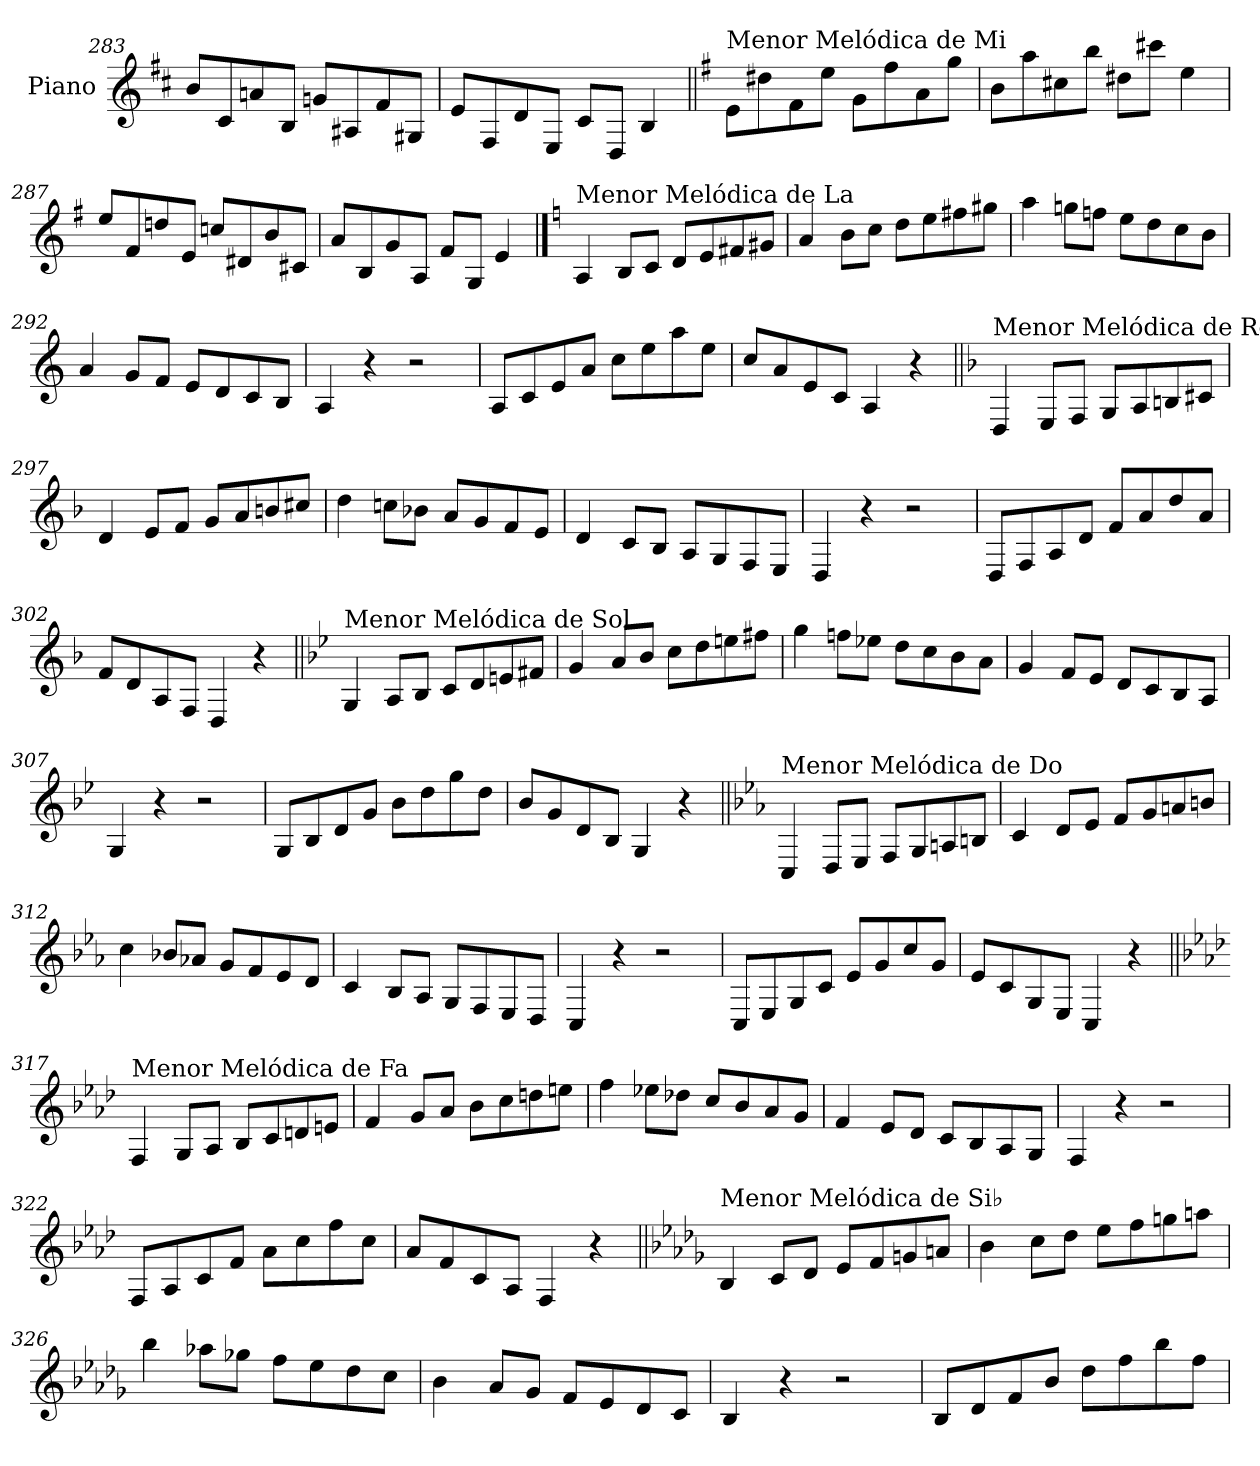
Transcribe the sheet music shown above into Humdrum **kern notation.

**kern
*part1
*staff1
*I"Piano
*I'Pno.
*clefG2
*k[f#c#]
=283
8b/L
8c#/
8an/
8B/J
8gn/L
8A#X/
8f#/
8G#X/J
=284
8e/L
8F#/
8d/
8E/J
8c#/L
8D/J
4B/
!!LO:LB:g=z
=285||
*k[f#]
!LO:TX:a:t=Menor Melódica de Mi
8e\L
8dd#X\
8f#\
8ee\J
8g\L
8ff#\
8a\
8gg\J
=286
8b\L
8aa\
8cc#X\
8bb\J
8dd#X\L
8ccc#X\J
4ee\
=287
8ee/L
8f#/
8ddn/
8e/J
8ccn/L
8d#X/
8b/
8c#X/J
=288
8a/L
8B/
8g/
8A/J
8f#/L
8G/J
4e/
!!LO:PB:g=z
==289
*k[]
!LO:TX:a:t=Menor Melódica de La
4A/
8B/L
8c/J
8d/L
8e/
8f#X/
8g#X/J
=290
4a/
8b\L
8cc\J
8dd\L
8ee\
8ff#X\
8gg#X\J
=291
4aa\
8ggn\L
8ffn\J
8ee\L
8dd\
8cc\
8b\J
=292
4a/
8g/L
8f/J
8e/L
8d/
8c/
8B/J
=293
4A/
4r
2r
=294
8A/L
8c/
8e/
8a/J
8cc\L
8ee\
8aa\
8ee\J
=295
8cc/L
8a/
8e/
8c/J
4A/
4r
!!LO:LB:g=z
=296||
*k[b-]
!LO:TX:a:t=Menor Melódica de Re
4D/
8E/L
8F/J
8G/L
8A/
8Bn/
8c#X/J
=297
4d/
8e/L
8f/J
8g/L
8a/
8bn/
8cc#X/J
=298
4dd\
8ccn\L
8b-X\J
8a/L
8g/
8f/
8e/J
=299
4d/
8c/L
8B-/J
8A/L
8G/
8F/
8E/J
=300
4D/
4r
2r
=301
8D/L
8F/
8A/
8d/J
8f/L
8a/
8dd/
8a/J
=302
8f/L
8d/
8A/
8F/J
4D/
4r
!!LO:LB:g=z
=303||
*k[b-e-]
!LO:TX:a:t=Menor Melódica de Sol
4G/
8A/L
8B-/J
8c/L
8d/
8en/
8f#X/J
=304
4g/
8a/L
8b-/J
8cc\L
8dd\
8een\
8ff#X\J
=305
4gg\
8ffn\L
8ee-X\J
8dd\L
8cc\
8b-\
8a\J
=306
4g/
8f/L
8e-/J
8d/L
8c/
8B-/
8A/J
=307
4G/
4r
2r
=308
8G/L
8B-/
8d/
8g/J
8b-\L
8dd\
8gg\
8dd\J
=309
8b-/L
8g/
8d/
8B-/J
4G/
4r
!!LO:LB:g=z
=310||
*k[b-e-a-]
!LO:TX:a:t=Menor Melódica de Do
4C/
8D/L
8E-/J
8F/L
8G/
8An/
8Bn/J
=311
4c/
8d/L
8e-/J
8f/L
8g/
8an/
8bn/J
=312
4cc\
8b-X/L
8a-X/J
8g/L
8f/
8e-/
8d/J
=313
4c/
8B-/L
8A-/J
8G/L
8F/
8E-/
8D/J
=314
4C/
4r
2r
=315
8C/L
8E-/
8G/
8c/J
8e-/L
8g/
8cc/
8g/J
=316
8e-/L
8c/
8G/
8E-/J
4C/
4r
!!LO:LB:g=z
=317||
*k[b-e-a-d-]
!LO:TX:a:t=Menor Melódica de Fa
4F/
8G/L
8A-/J
8B-/L
8c/
8dn/
8en/J
=318
4f/
8g/L
8a-/J
8b-\L
8cc\
8ddn\
8een\J
=319
4ff\
8ee-X\L
8dd-X\J
8cc/L
8b-/
8a-/
8g/J
=320
4f/
8e-/L
8d-/J
8c/L
8B-/
8A-/
8G/J
=321
4F/
4r
2r
=322
8F/L
8A-/
8c/
8f/J
8a-\L
8cc\
8ff\
8cc\J
=323
8a-/L
8f/
8c/
8A-/J
4F/
4r
!!LO:LB:g=z
=324||
*k[b-e-a-d-g-]
!LO:TX:a:t=Menor Melódica de Si♭
4B-/
8c/L
8d-/J
8e-/L
8f/
8gn/
8an/J
=325
4b-\
8cc\L
8dd-\J
8ee-\L
8ff\
8ggn\
8aan\J
=326
4bb-\
8aa-X\L
8gg-X\J
8ff\L
8ee-\
8dd-\
8cc\J
=327
4b-\
8a-/L
8g-/J
8f/L
8e-/
8d-/
8c/J
=328
4B-/
4r
2r
=329
8B-/L
8d-/
8f/
8b-/J
8dd-\L
8ff\
8bb-\
8ff\J
=
*-
